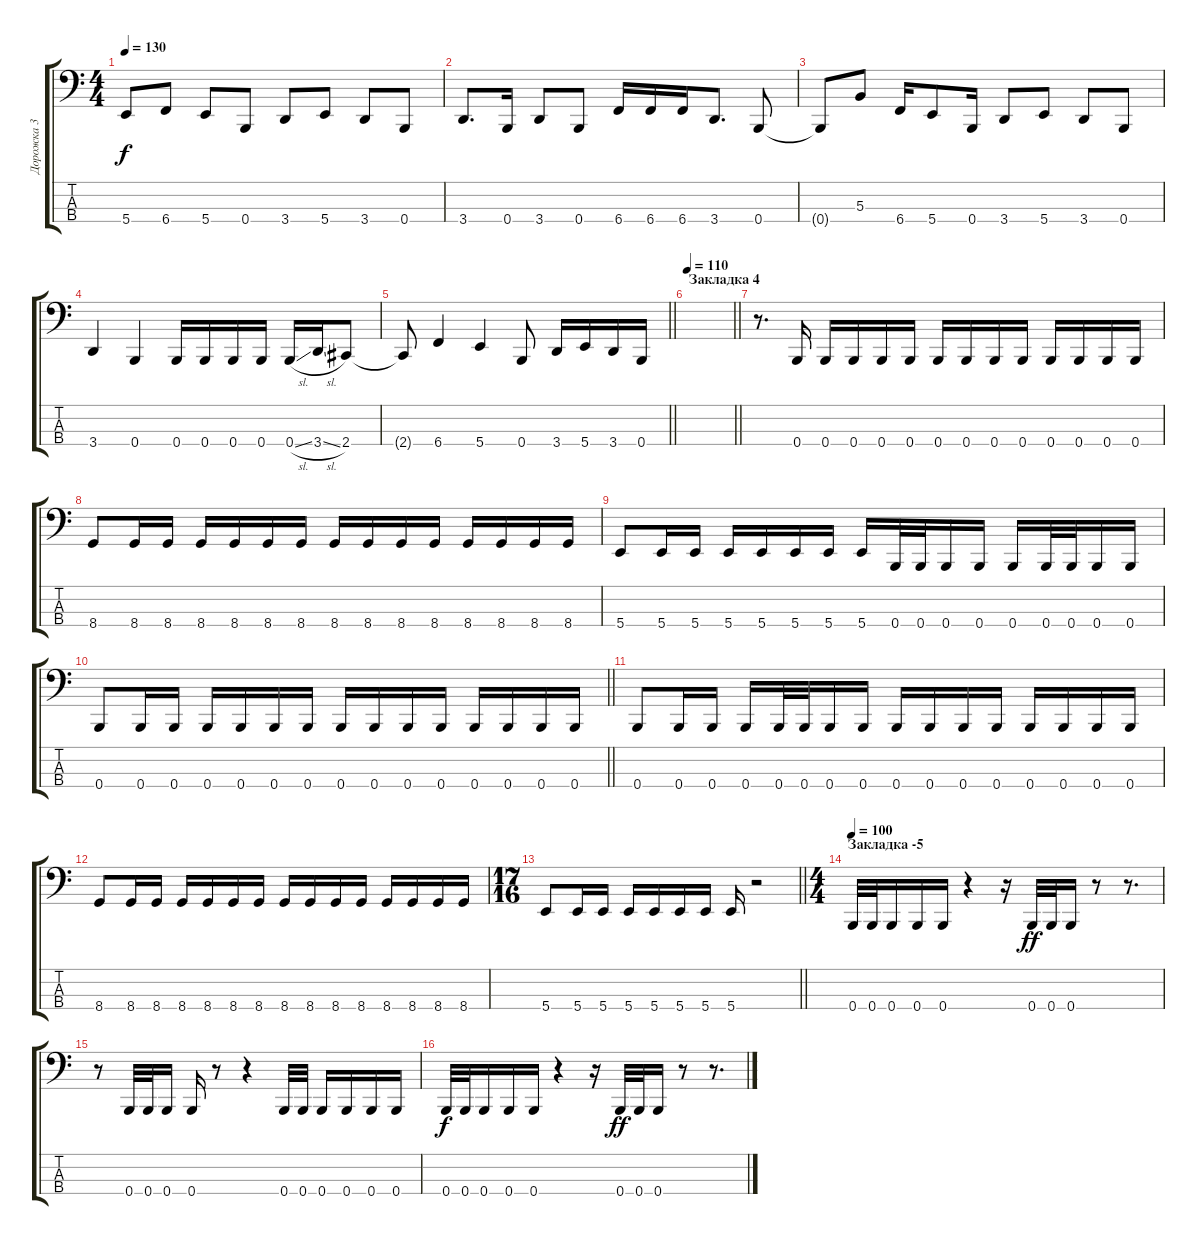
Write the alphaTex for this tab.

\track ("Дорожка 3" "Дорожка 3") {instrument slapbass2}
\staff {score tabs}
\tuning (E2 B1 Gb1 B0) {hide}
\ts (4 4)
\tempo 130
\clef f4
\ks c
5.4{t}.8{dy f} 6.4.8 5.4.8 0.4.8 3.4.8 5.4.8 3.4.8 0.4.8 |
3.4.8{d} 0.4.16 3.4.8 0.4.8 6.4.16 6.4.16 6.4.16 3.4.8{d} 0.4.8 |
0.4{t}.8 5.3.8 6.4.16 5.4.8 0.4.16 3.4.8 5.4.8 3.4.8 0.4.8 |
3.4.4 0.4.4 0.4.16 0.4.16 0.4.16 0.4.16 0.4{sl}.16 3.4{sl}.16 2.4.8 |
\barLineRight lightlight
2.4{t}.8 6.4.4 5.4.4 0.4.8 3.4.16 5.4.16 3.4.16 0.4.16 |
\section ("" "Закладка 4")
\tempo 110
\barLineRight lightlight
|
r.8{d} 0.4.16 0.4.16 0.4.16 0.4.16 0.4.16 0.4.16 0.4.16 0.4.16 0.4.16 0.4.16 0.4.16 0.4.16 0.4.16 |
8.4.8 8.4.16 8.4.16 8.4.16 8.4.16 8.4.16 8.4.16 8.4.16 8.4.16 8.4.16 8.4.16 8.4.16 8.4.16 8.4.16 8.4.16 |
5.4.8 5.4.16 5.4.16 5.4.16 5.4.16 5.4.16 5.4.16 5.4.16 0.4.32 0.4.32 0.4.16 0.4.16 0.4.16 0.4.32 0.4.32 0.4.16 0.4.16 |
\barLineRight lightlight
0.4.8 0.4.16 0.4.16 0.4.16 0.4.16 0.4.16 0.4.16 0.4.16 0.4.16 0.4.16 0.4.16 0.4.16 0.4.16 0.4.16 0.4.16 |
0.4.8 0.4.16 0.4.16 0.4.16 0.4.32 0.4.32 0.4.16 0.4.16 0.4.16 0.4.16 0.4.16 0.4.16 0.4.16 0.4.16 0.4.16 0.4.16 |
8.4.8 8.4.16 8.4.16 8.4.16 8.4.16 8.4.16 8.4.16 8.4.16 8.4.16 8.4.16 8.4.16 8.4.16 8.4.16 8.4.16 8.4.16 |
\ts (17 16)
\barLineRight lightlight
5.4.8 5.4.16 5.4.16 5.4.16 5.4.16 5.4.16 5.4.16 5.4.16 r.2 |
\ts (4 4)
\section ("" "Закладка -5")
\tempo 100
0.4.32 0.4.32 0.4.16 0.4.16 0.4.16 r.4 r.16 0.4.32{dy ff} 0.4.32 0.4.16 r.8 r.8{d} |
r.8 0.4.32 0.4.32 0.4.16 0.4.16 r.8 r.4 0.4.32 0.4.32 0.4.16 0.4.16 0.4.16 0.4.16 |
0.4.32{dy f} 0.4.32 0.4.16 0.4.16 0.4.16 r.4 r.16 0.4.32{dy ff} 0.4.32 0.4.16 r.8 r.8{d}
